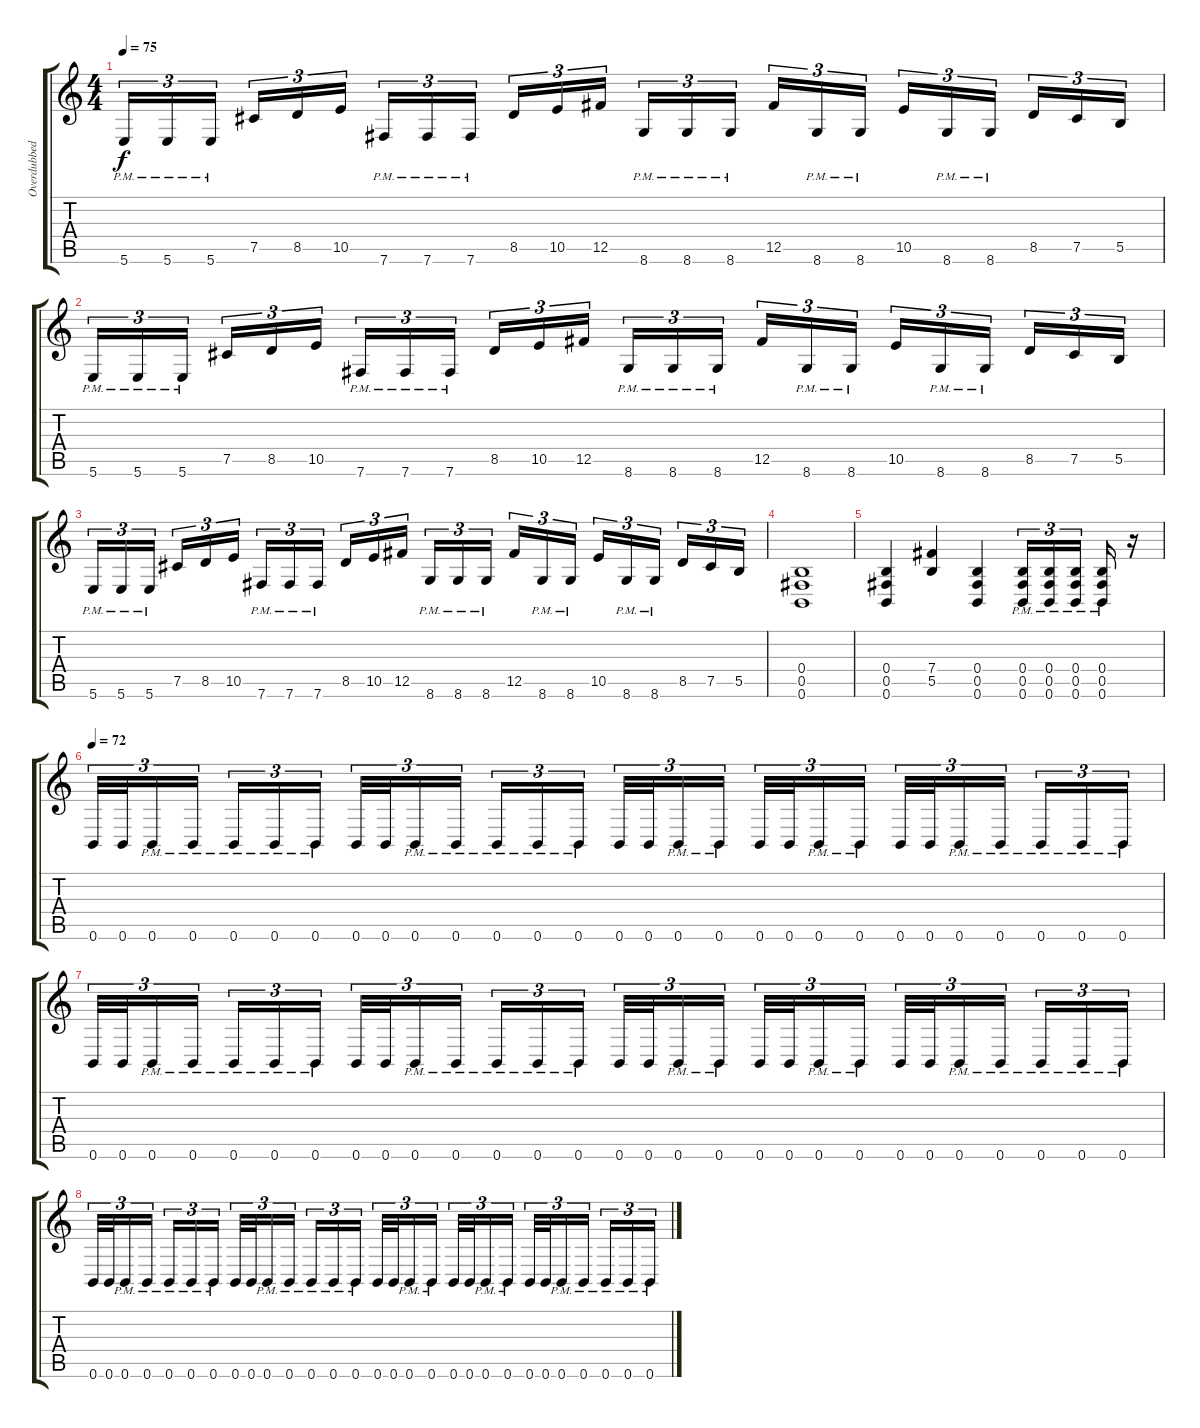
\track ("Overdubbed Left Guitar" "Overdubbed") {instrument distortionguitar}
\staff {score tabs}
\tuning (Db4 Ab3 E3 B2 Gb2 B1) {hide}
\ts (4 4)
\tempo 75
\clef g2
\ks c
5.6{pm}.16{tu (3 2) dy f} 5.6{pm}.16{tu (3 2)} 5.6{pm}.16{tu (3 2)} 7.5.16{tu (3 2)} 8.5.16{tu (3 2)} 10.5.16{tu (3 2)} 7.6{pm}.16{tu (3 2)} 7.6{pm}.16{tu (3 2)} 7.6{pm}.16{tu (3 2)} 8.5.16{tu (3 2)} 10.5.16{tu (3 2)} 12.5.16{tu (3 2)} 8.6{pm}.16{tu (3 2)} 8.6{pm}.16{tu (3 2)} 8.6{pm}.16{tu (3 2)} 12.5.16{tu (3 2)} 8.6{pm}.16{tu (3 2)} 8.6{pm}.16{tu (3 2)} 10.5.16{tu (3 2)} 8.6{pm}.16{tu (3 2)} 8.6{pm}.16{tu (3 2)} 8.5.16{tu (3 2)} 7.5.16{tu (3 2)} 5.5.16{tu (3 2)} |
5.6{pm}.16{tu (3 2)} 5.6{pm}.16{tu (3 2)} 5.6{pm}.16{tu (3 2)} 7.5.16{tu (3 2)} 8.5.16{tu (3 2)} 10.5.16{tu (3 2)} 7.6{pm}.16{tu (3 2)} 7.6{pm}.16{tu (3 2)} 7.6{pm}.16{tu (3 2)} 8.5.16{tu (3 2)} 10.5.16{tu (3 2)} 12.5.16{tu (3 2)} 8.6{pm}.16{tu (3 2)} 8.6{pm}.16{tu (3 2)} 8.6{pm}.16{tu (3 2)} 12.5.16{tu (3 2)} 8.6{pm}.16{tu (3 2)} 8.6{pm}.16{tu (3 2)} 10.5.16{tu (3 2)} 8.6{pm}.16{tu (3 2)} 8.6{pm}.16{tu (3 2)} 8.5.16{tu (3 2)} 7.5.16{tu (3 2)} 5.5.16{tu (3 2)} |
5.6{pm}.16{tu (3 2)} 5.6{pm}.16{tu (3 2)} 5.6{pm}.16{tu (3 2)} 7.5.16{tu (3 2)} 8.5.16{tu (3 2)} 10.5.16{tu (3 2)} 7.6{pm}.16{tu (3 2)} 7.6{pm}.16{tu (3 2)} 7.6{pm}.16{tu (3 2)} 8.5.16{tu (3 2)} 10.5.16{tu (3 2)} 12.5.16{tu (3 2)} 8.6{pm}.16{tu (3 2)} 8.6{pm}.16{tu (3 2)} 8.6{pm}.16{tu (3 2)} 12.5.16{tu (3 2)} 8.6{pm}.16{tu (3 2)} 8.6{pm}.16{tu (3 2)} 10.5.16{tu (3 2)} 8.6{pm}.16{tu (3 2)} 8.6{pm}.16{tu (3 2)} 8.5.16{tu (3 2)} 7.5.16{tu (3 2)} 5.5.16{tu (3 2)} |
(0.4 0.5 0.6).1 |
(0.4 0.5 0.6).4 (7.4 5.5).4 (0.4 0.5 0.6).4 (0.4{pm} 0.5{pm} 0.6{pm}).16{tu (3 2)} (0.4{pm} 0.5{pm} 0.6{pm}).16{tu (3 2)} (0.4{pm} 0.5{pm} 0.6{pm}).16{tu (3 2)} (0.4{pm} 0.5{pm} 0.6{pm}).16 r.16 |
\tempo 72
0.6.32{tu (3 2)} 0.6.32{tu (3 2)} 0.6{pm}.16{tu (3 2)} 0.6{pm}.16{tu (3 2)} 0.6{pm}.16{tu (3 2)} 0.6{pm}.16{tu (3 2)} 0.6{pm}.16{tu (3 2)} 0.6.32{tu (3 2)} 0.6.32{tu (3 2)} 0.6{pm}.16{tu (3 2)} 0.6{pm}.16{tu (3 2)} 0.6{pm}.16{tu (3 2)} 0.6{pm}.16{tu (3 2)} 0.6{pm}.16{tu (3 2)} 0.6.32{tu (3 2)} 0.6.32{tu (3 2)} 0.6{pm}.16{tu (3 2)} 0.6{pm}.16{tu (3 2)} 0.6.32{tu (3 2)} 0.6.32{tu (3 2)} 0.6{pm}.16{tu (3 2)} 0.6{pm}.16{tu (3 2)} 0.6.32{tu (3 2)} 0.6.32{tu (3 2)} 0.6{pm}.16{tu (3 2)} 0.6{pm}.16{tu (3 2)} 0.6{pm}.16{tu (3 2)} 0.6{pm}.16{tu (3 2)} 0.6{pm}.16{tu (3 2)} |
0.6.32{tu (3 2)} 0.6.32{tu (3 2)} 0.6{pm}.16{tu (3 2)} 0.6{pm}.16{tu (3 2)} 0.6{pm}.16{tu (3 2)} 0.6{pm}.16{tu (3 2)} 0.6{pm}.16{tu (3 2)} 0.6.32{tu (3 2)} 0.6.32{tu (3 2)} 0.6{pm}.16{tu (3 2)} 0.6{pm}.16{tu (3 2)} 0.6{pm}.16{tu (3 2)} 0.6{pm}.16{tu (3 2)} 0.6{pm}.16{tu (3 2)} 0.6.32{tu (3 2)} 0.6.32{tu (3 2)} 0.6{pm}.16{tu (3 2)} 0.6{pm}.16{tu (3 2)} 0.6.32{tu (3 2)} 0.6.32{tu (3 2)} 0.6{pm}.16{tu (3 2)} 0.6{pm}.16{tu (3 2)} 0.6.32{tu (3 2)} 0.6.32{tu (3 2)} 0.6{pm}.16{tu (3 2)} 0.6{pm}.16{tu (3 2)} 0.6{pm}.16{tu (3 2)} 0.6{pm}.16{tu (3 2)} 0.6{pm}.16{tu (3 2)} |
0.6.32{tu (3 2)} 0.6.32{tu (3 2)} 0.6{pm}.16{tu (3 2)} 0.6{pm}.16{tu (3 2)} 0.6{pm}.16{tu (3 2)} 0.6{pm}.16{tu (3 2)} 0.6{pm}.16{tu (3 2)} 0.6.32{tu (3 2)} 0.6.32{tu (3 2)} 0.6{pm}.16{tu (3 2)} 0.6{pm}.16{tu (3 2)} 0.6{pm}.16{tu (3 2)} 0.6{pm}.16{tu (3 2)} 0.6{pm}.16{tu (3 2)} 0.6.32{tu (3 2)} 0.6.32{tu (3 2)} 0.6{pm}.16{tu (3 2)} 0.6{pm}.16{tu (3 2)} 0.6.32{tu (3 2)} 0.6.32{tu (3 2)} 0.6{pm}.16{tu (3 2)} 0.6{pm}.16{tu (3 2)} 0.6.32{tu (3 2)} 0.6.32{tu (3 2)} 0.6{pm}.16{tu (3 2)} 0.6{pm}.16{tu (3 2)} 0.6{pm}.16{tu (3 2)} 0.6{pm}.16{tu (3 2)} 0.6{pm}.16{tu (3 2)}
